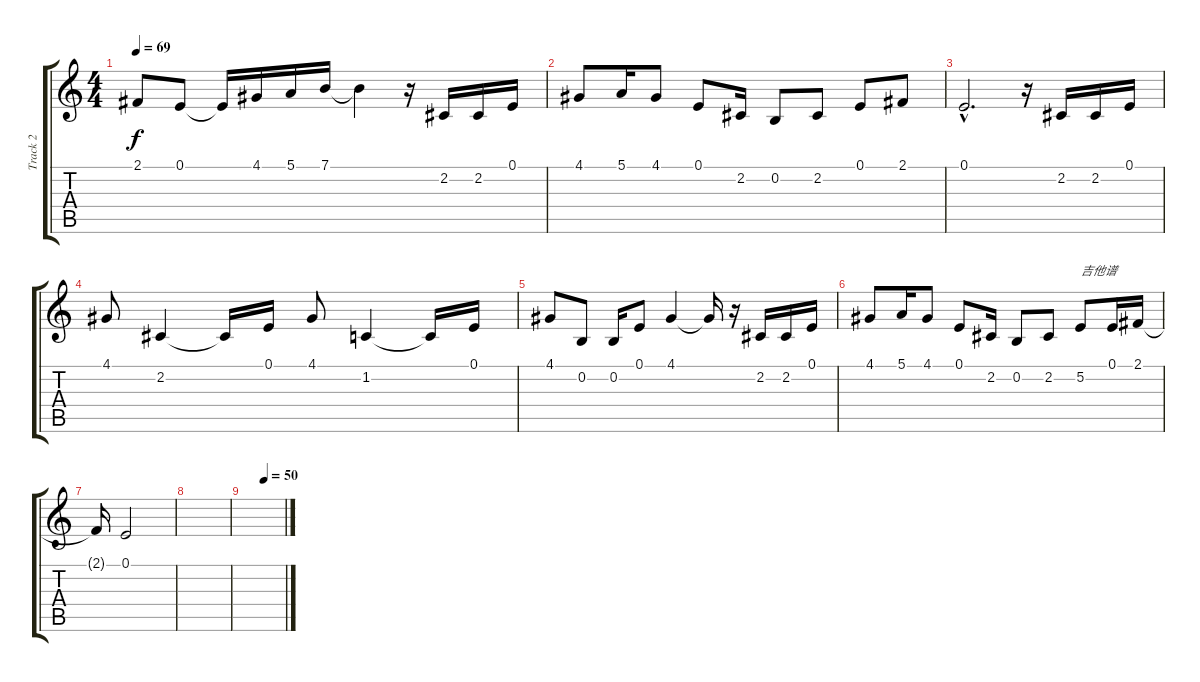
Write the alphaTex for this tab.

\track ("Track 2" "Track 2") {instrument orchestralharp}
\staff {score tabs}
\tuning (E4 B3 G3 D3 A2 E2) {hide}
\ts (4 4)
\tempo 69
\clef g2
\ks c
2.1{t}.8{dy f} 0.1.8 0.1{t}.16 4.1.16 5.1.16 7.1.16 7.1{t}.4 r.16 2.2.16 2.2.16 0.1.16 |
4.1.8 5.1.16 4.1.8 0.1.8 2.2.16 0.2.8 2.2.8 0.1.8 2.1.8 |
0.1{hac}.2{d} r.16 2.2.16 2.2.16 0.1.16 |
4.1.8 2.2.4 2.2{t}.16 0.1.16 4.1.8 1.2.4 1.2{t}.16 0.1.16 |
4.1.8 0.2.8 0.2.16 0.1.8 4.1.4 4.1{t}.16 r.16 2.2.16 2.2.16 0.1.16 |
4.1.8 5.1.16 4.1.8 0.1.8 2.2.16 0.2.8 2.2.8 5.2.8{txt "吉他谱"} 0.1.16 2.1.16 |
2.1{t}.16 0.1.2 |
|
\tempo (50 0.5)
